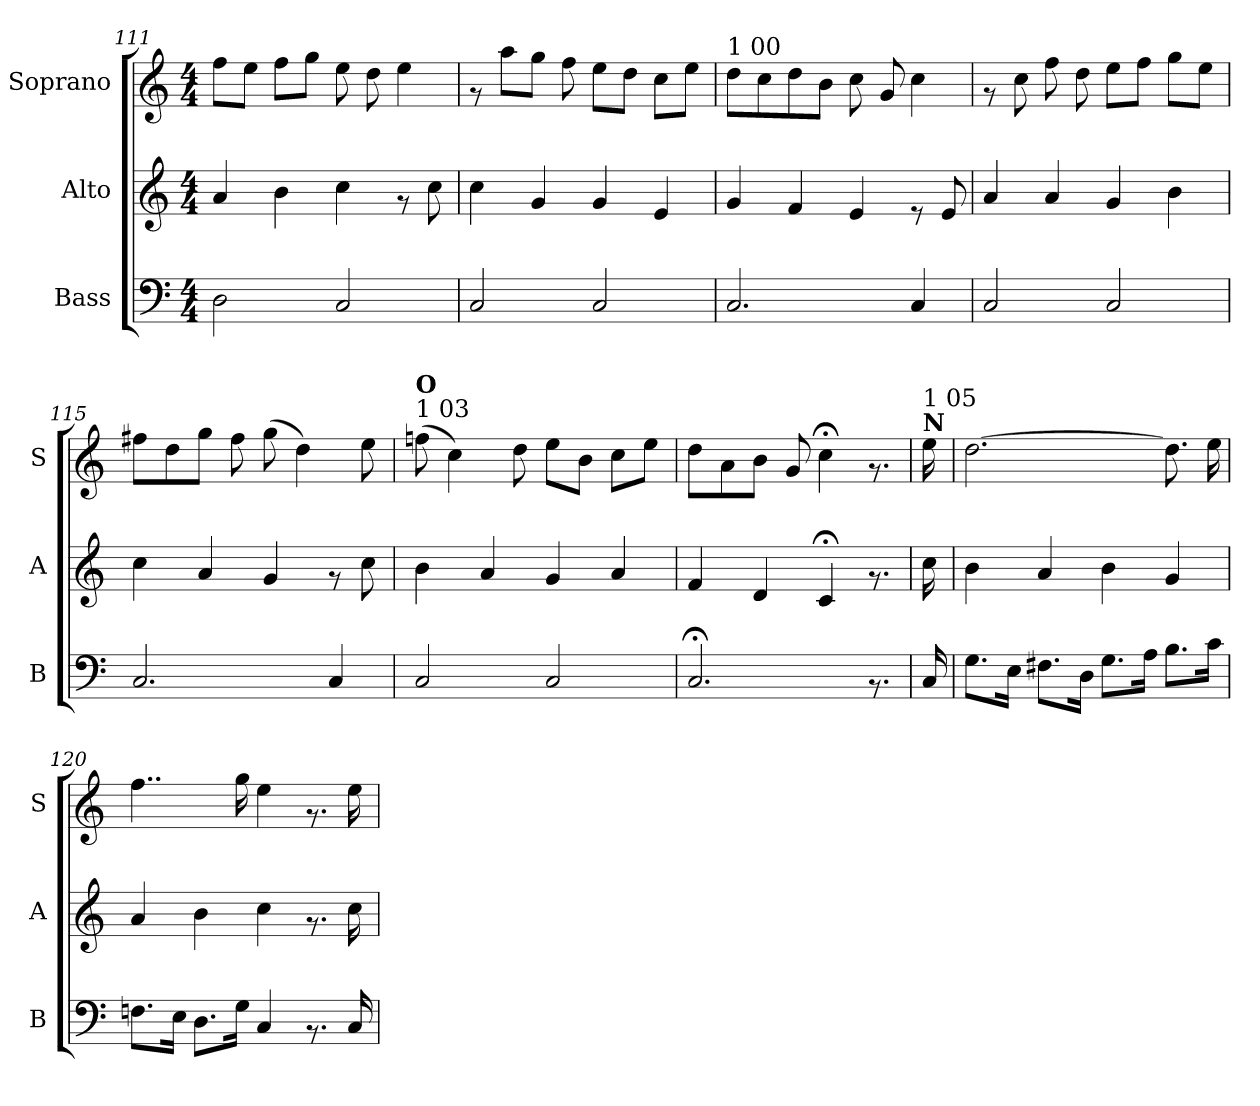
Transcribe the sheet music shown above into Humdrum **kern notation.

**kern	**kern	**kern
*part3	*part2	*part1
*staff3	*staff2	*staff1
*I"Bass	*I"Alto	*I"Soprano
*I'B	*I'A	*I'S
*clefF4	*clefG2	*clefG2
*k[]	*k[]	*k[]
*C:	*C:	*C:
*M4/4	*M4/4	*M4/4
=111	=111	=111
2D\	4a/	8ff\L
.	.	8ee\J
.	4b\	8ff\L
.	.	8gg\J
2C/	4cc\	8ee\
.	.	8dd\
.	8rf	4ee\
.	8cc\	.
=112	=112	=112
2C/	4cc\	8rf
.	.	8aa\L
.	4g/	8gg\J
.	.	8ff\
2C/	4g/	8ee\L
.	.	8dd\J
.	4e/	8cc\L
.	.	8ee\J
!!LO:LB:g=z
=113	=113	=113
!	!	!LO:TX:a:t=1 00
2.C/	4g/	8dd\L
.	.	8cc\
.	4f/	8dd\
.	.	8b\J
.	4e/	8cc\
.	.	8g/
4C/	8rd	4cc\
.	8e/	.
=114	=114	=114
2C/	4a/	8rf
.	.	8cc\
.	4a/	8ff\
.	.	8dd\
2C/	4g/	8ee\L
.	.	8ff\J
.	4b\	8gg\L
.	.	8ee\J
=115	=115	=115
2.C/	4cc\	8ff#X\L
.	.	8dd\
.	4a/	8gg\J
.	.	8ff#\
.	4g/	(>8gg\
.	.	4dd\)
4C/	8rf	.
.	8cc\	8ee\
!!LO:LB:g=z
=116	=116	=116
!	!	!LO:TX:a:t=1 03
!	!	!LO:TX:a:B:t=O
2C/	4b\	(>8ffn\
.	.	4cc\)
.	4a/	.
.	.	8dd\
2C/	4g/	8ee\L
.	.	8b\J
.	4a/	8cc\L
.	.	8ee\J
=117	=117	=117
2.C;</	4f/	8dd\L
.	.	8a\
.	4d/	8b\J
.	.	8g/
.	4c;</	4cc;<\
8.rAA	8.rf	8.rf
!!LO:PB:g=z
=118	=118	=118
!	!	!LO:TX:a:B:t=N
!	!	!LO:TX:a:t=1 05
16C/	16cc\	16ee\
=119	=119	=119
8.G\L	4b\	[>2.dd\
16E\Jk	.	.
8.F#X\L	4a/	.
16D\Jk	.	.
8.G\L	4b\	.
16A\Jk	.	.
8.B\L	4g/	8.dd\]
16c\Jk	.	16ee\
=120	=120	=120
8.Fn\L	4a/	4..ff\
16E\Jk	.	.
8.D\L	4b\	.
16G\Jk	.	16gg\
4C/	4cc\	4ee\
8.rAA	8.rf	8.rf
16C/	16cc\	16ee\
=	=	=
*-	*-	*-
